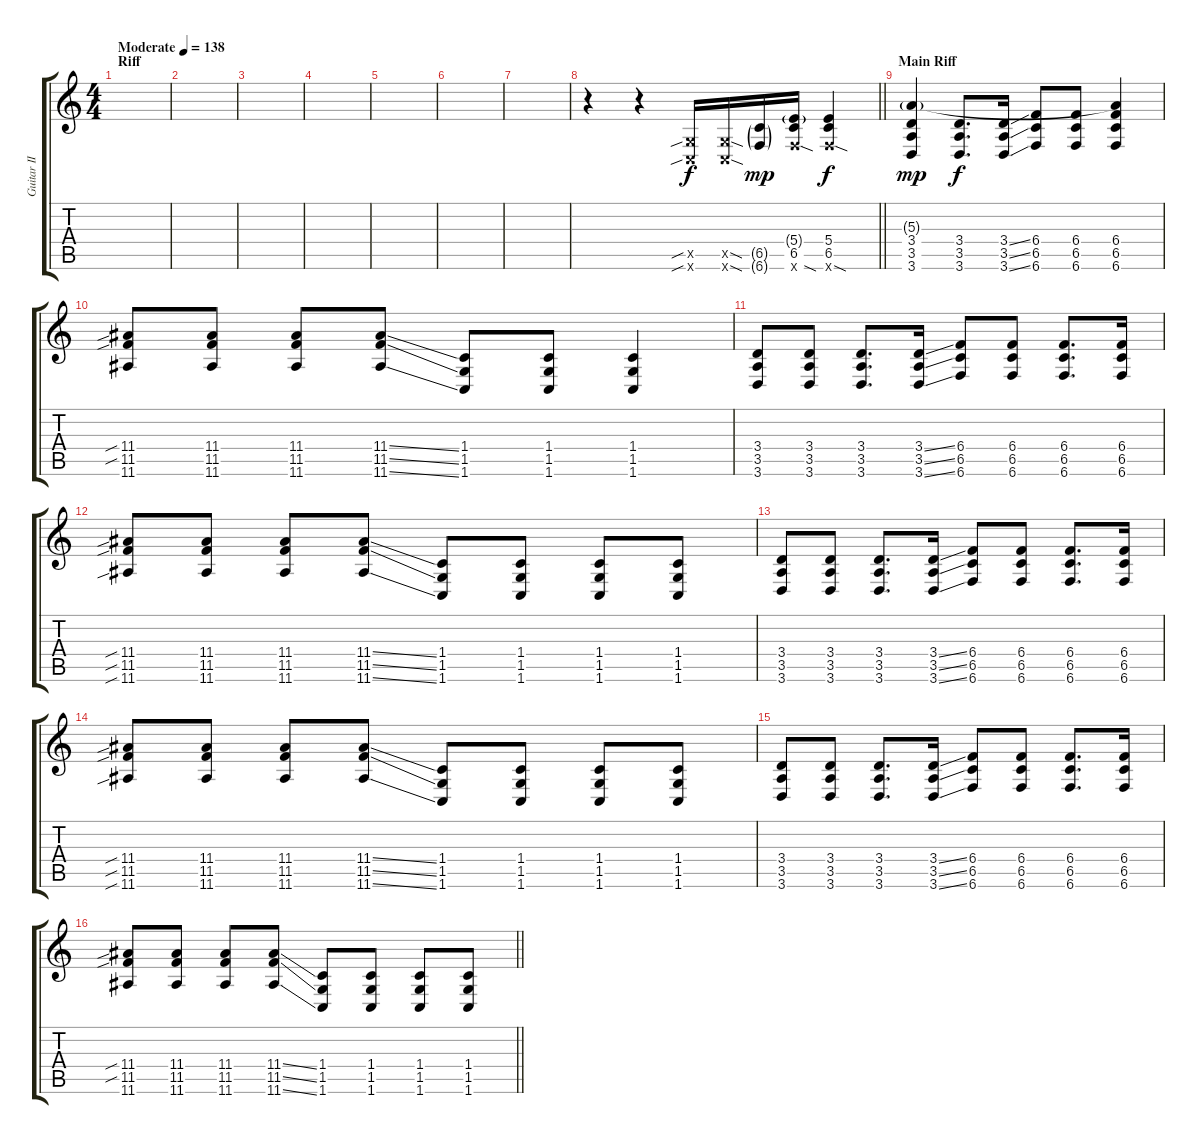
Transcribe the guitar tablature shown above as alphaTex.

\track ("Guitar II" "Guitar II") {instrument distortionguitar}
\staff {score tabs}
\tuning (Db4 Ab3 E3 B2 Gb2 B1) {hide}
\ts (4 4)
\section ("" "Riff")
\tempo (138 "Moderate")
\clef g2
\ks c
|
|
|
|
|
|
|
\barLineRight lightlight
r.4 r.4 (1.5{sib x} 1.6{sib x}).16 (1.5{sod x} 1.6{sod x}).16 (6.5{g} 6.6{g}).16{dy mp} (5.4{g} 6.5 6.6{sod x}).16 (5.4 6.5 6.6{sod x}).4{dy f} |
\section ("" "Main Riff")
(5.3{g} 3.4 3.5 3.6).4{dy mp} (3.4 3.5 3.6).8{d dy f} (3.4{ss} 3.5{ss} 3.6{ss}).16 (6.4 6.5 6.6).8 (6.4 6.5 6.6).8 (5.3{t} 6.4 6.5 6.6).4 |
(11.4{sib} 11.5{sib} 11.6).8 (11.4 11.5 11.6).8 (11.4 11.5 11.6).8 (11.4{ss} 11.5{ss} 11.6{ss}).8 (1.4 1.5 1.6).8 (1.4 1.5 1.6).8 (1.4 1.5 1.6).4 |
(3.4 3.5 3.6).8 (3.4 3.5 3.6).8 (3.4 3.5 3.6).8{d} (3.4{ss} 3.5{ss} 3.6{ss}).16 (6.4 6.5 6.6).8 (6.4 6.5 6.6).8 (6.4 6.5 6.6).8{d} (6.4 6.5 6.6).16 |
(11.4{sib} 11.5{sib} 11.6{sib}).8 (11.4 11.5 11.6).8 (11.4 11.5 11.6).8 (11.4{ss} 11.5{ss} 11.6{ss}).8 (1.4 1.5 1.6).8 (1.4 1.5 1.6).8 (1.4 1.5 1.6).8 (1.4 1.5 1.6).8 |
(3.4 3.5 3.6).8 (3.4 3.5 3.6).8 (3.4 3.5 3.6).8{d} (3.4{ss} 3.5{ss} 3.6{ss}).16 (6.4 6.5 6.6).8 (6.4 6.5 6.6).8 (6.4 6.5 6.6).8{d} (6.4 6.5 6.6).16 |
(11.4{sib} 11.5{sib} 11.6{sib}).8 (11.4 11.5 11.6).8 (11.4 11.5 11.6).8 (11.4{ss} 11.5{ss} 11.6{ss}).8 (1.4 1.5 1.6).8 (1.4 1.5 1.6).8 (1.4 1.5 1.6).8 (1.4 1.5 1.6).8 |
(3.4 3.5 3.6).8 (3.4 3.5 3.6).8 (3.4 3.5 3.6).8{d} (3.4{ss} 3.5{ss} 3.6{ss}).16 (6.4 6.5 6.6).8 (6.4 6.5 6.6).8 (6.4 6.5 6.6).8{d} (6.4 6.5 6.6).16 |
\barLineRight lightlight
(11.4{sib} 11.5{sib} 11.6).8 (11.4 11.5 11.6).8 (11.4 11.5 11.6).8 (11.4{ss} 11.5{ss} 11.6{ss}).8 (1.4 1.5 1.6).8 (1.4 1.5 1.6).8 (1.4 1.5 1.6).8 (1.4 1.5 1.6).8
